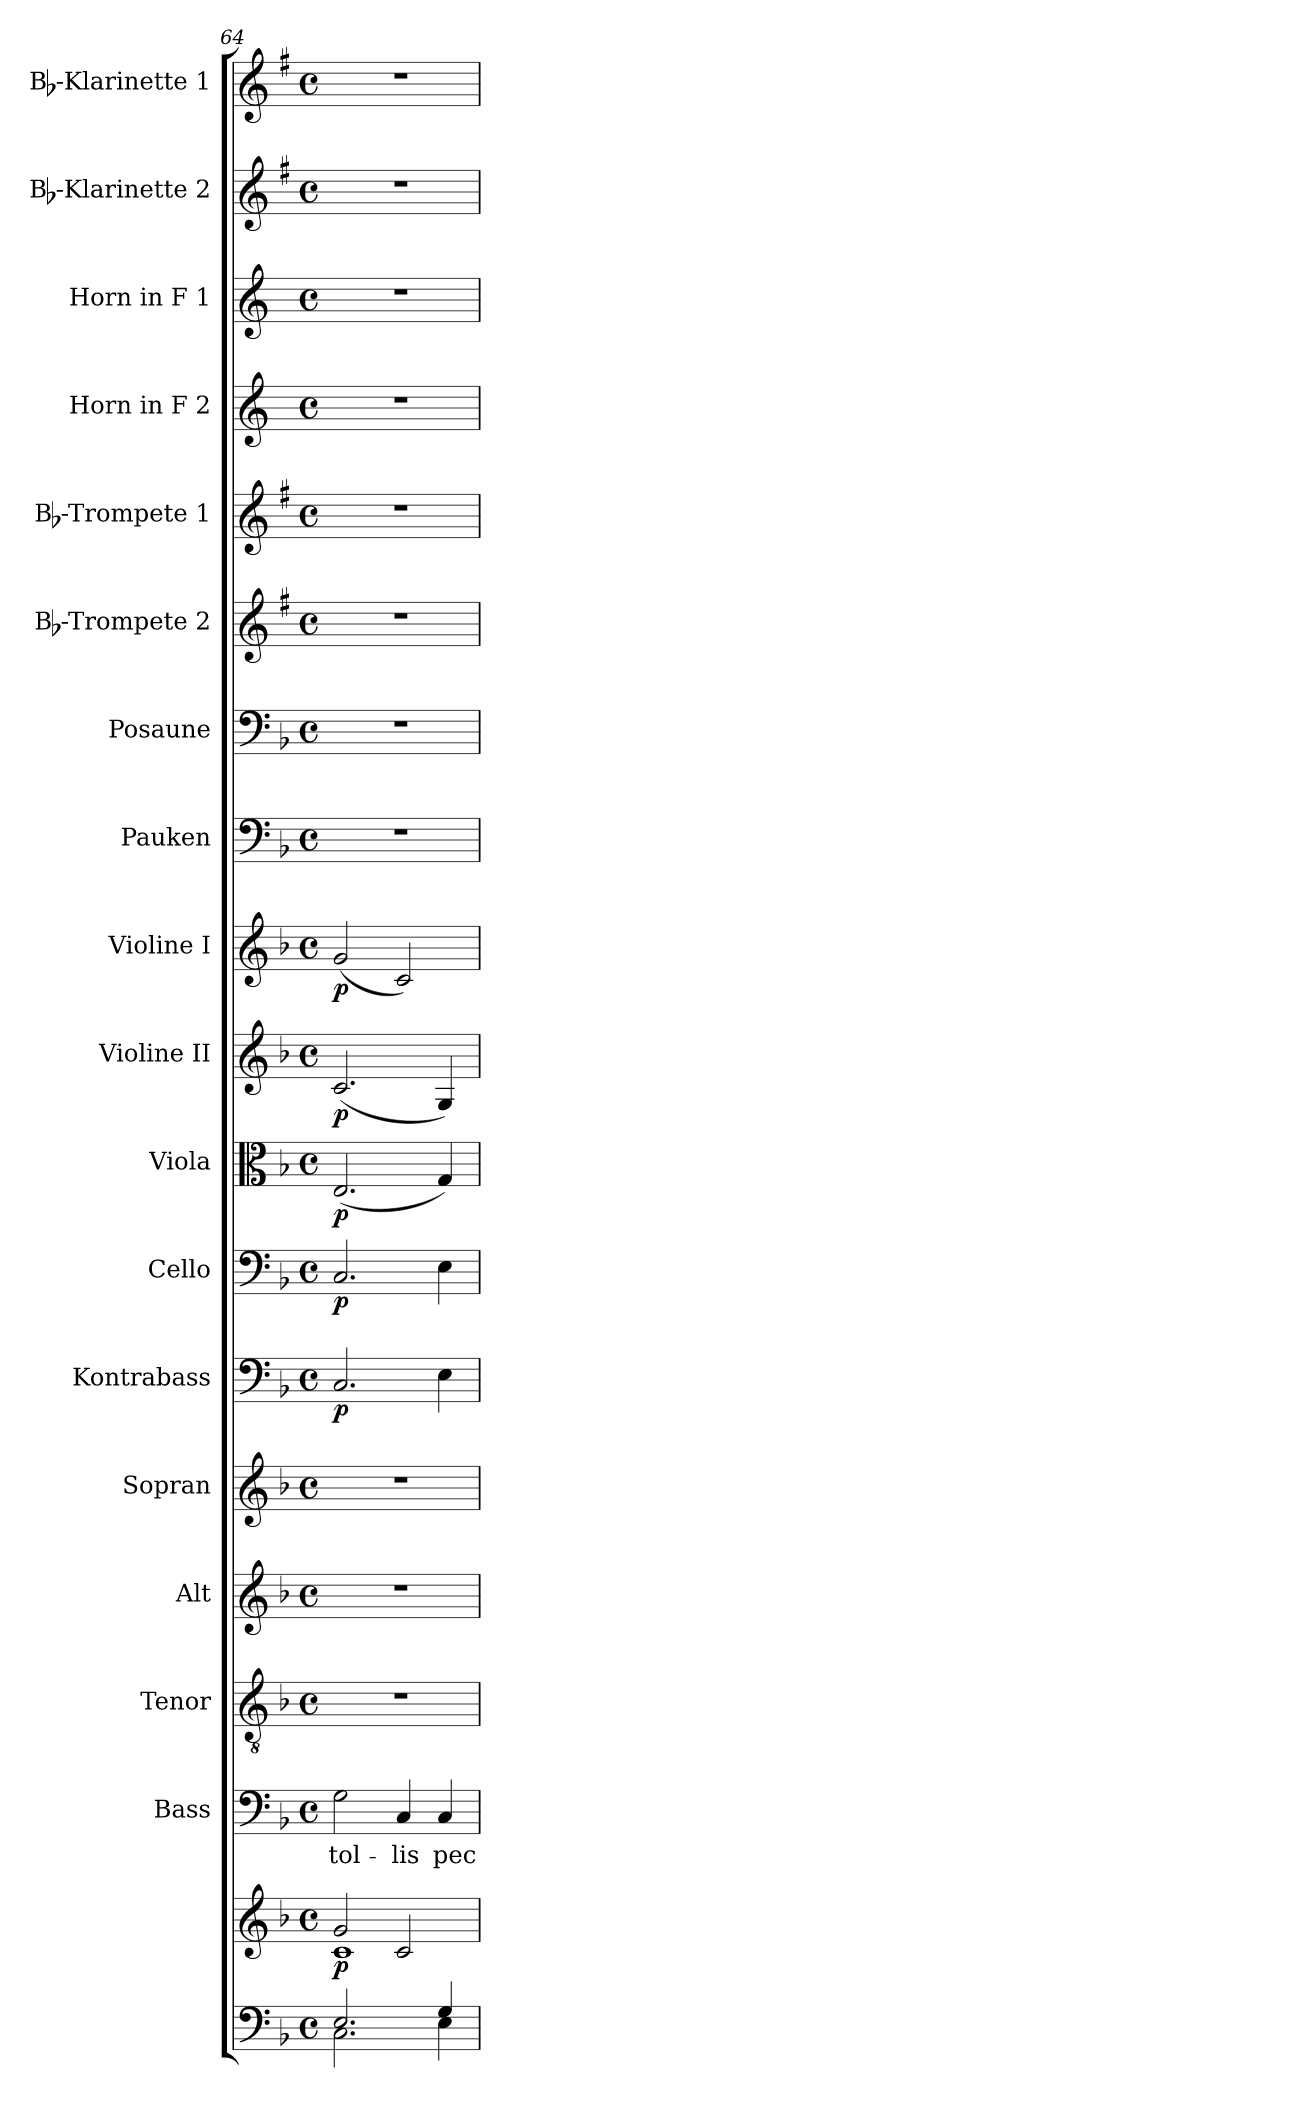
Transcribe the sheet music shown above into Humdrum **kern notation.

**kern	**kern	**dynam	**kern	**text	**kern	**kern	**kern	**kern	**dynam	**kern	**dynam	**kern	**dynam	**kern	**dynam	**kern	**dynam	**kern	**kern	**kern	**kern	**kern	**kern	**kern	**kern
*part18	*part18	*part18	*part17	*part17	*part16	*part15	*part14	*part13	*part13	*part12	*part12	*part11	*part11	*part10	*part10	*part9	*part9	*part8	*part7	*part6	*part5	*part4	*part3	*part2	*part1
*staff19	*staff18	*staff18/19	*staff17	*staff17	*staff16	*staff15	*staff14	*staff13	*staff13	*staff12	*staff12	*staff11	*staff11	*staff10	*staff10	*staff9	*staff9	*staff8	*staff7	*staff6	*staff5	*staff4	*staff3	*staff2	*staff1
*	*	*	*I"Bass	*	*I"Tenor	*I"Alt	*I"Sopran	*I"Kontrabass	*	*I"Cello	*	*I"Viola	*	*I"Violine II	*	*I"Violine I	*	*I"Pauken	*I"Posaune	*I"Bb-Trompete 2	*I"Bb-Trompete 1	*I"Horn in F 2	*I"Horn in F 1	*I"Bb-Klarinette 2	*I"Bb-Klarinette 1
*	*	*	*I'B.	*	*I'T.	*I'A.	*I'S.	*I'Kb.	*	*	*	*I'Vla.	*	*I'Vl. II	*	*I'Vl. I	*	*I'Pk.	*I'Pos.	*I'Bb Trp. 2	*I'Bb Trp. 1	*	*	*I'Bb Kl. 2	*I'Bb Kl. 1
*clefF4	*clefG2	*	*clefF4	*	*clefGv2	*clefG2	*clefG2	*clefF4	*	*clefF4	*	*clefC3	*	*clefG2	*	*clefG2	*	*clefF4	*clefF4	*clefG2	*clefG2	*clefG2	*clefG2	*clefG2	*clefG2
*	*	*	*	*	*	*	*	*ITrd7c12	*	*	*	*	*	*	*	*	*	*	*	*ITrd1c2	*ITrd1c2	*ITrd4c7	*ITrd4c7	*ITrd1c2	*ITrd1c2
*k[b-]	*k[b-]	*	*k[b-]	*	*k[b-]	*k[b-]	*k[b-]	*k[b-]	*	*k[b-]	*	*k[b-]	*	*k[b-]	*	*k[b-]	*	*k[b-]	*k[b-]	*k[b-]	*k[b-]	*k[b-]	*k[b-]	*k[b-]	*k[b-]
*F:	*F:	*	*F:	*	*F:	*F:	*F:	*F:	*	*F:	*	*F:	*	*F:	*	*F:	*	*F:	*F:	*F:	*F:	*F:	*F:	*F:	*F:
*M4/4	*M4/4	*	*M4/4	*	*M4/4	*M4/4	*M4/4	*M4/4	*	*M4/4	*	*M4/4	*	*M4/4	*	*M4/4	*	*M4/4	*M4/4	*M4/4	*M4/4	*M4/4	*M4/4	*M4/4	*M4/4
*met(c)	*met(c)	*	*met(c)	*	*met(c)	*met(c)	*met(c)	*met(c)	*	*met(c)	*	*met(c)	*	*met(c)	*	*met(c)	*	*met(c)	*met(c)	*met(c)	*met(c)	*met(c)	*met(c)	*met(c)	*met(c)
=64	=64	=64	=64	=64	=64	=64	=64	=64	=64	=64	=64	=64	=64	=64	=64	=64	=64	=64	=64	=64	=64	=64	=64	=64	=64
*^	*^	*	*	*	*	*	*	*	*	*	*	*	*	*	*	*	*	*	*	*	*	*	*	*	*
!	!	!	!	!LO:DY:b	!	!LO:LY:b	!	!	!	!	!LO:DY:b	!	!LO:DY:b	!	!LO:DY:b	!	!LO:DY:b	!	!LO:DY:b	!	!	!	!	!	!	!	!
2.E/	2.C\	2g/	1c	p	2G\	tol-	1r	1r	1r	2.CC/	p	2.C/	p	(<2.E/	p	(<2.c/	p	(<2g/	p	1r	1r	1r	1r	1r	1r	1r	1r
!	!	!	!	!	!	!LO:LY:b	!	!	!	!	!	!	!	!	!	!	!	!	!	!	!	!	!	!	!	!	!
.	.	2c/	.	.	4C/	-lis	.	.	.	.	.	.	.	.	.	.	.	2c/)	.	.	.	.	.	.	.	.	.
!	!	!	!	!	!	!LO:LY:b	!	!	!	!	!	!	!	!	!	!	!	!	!	!	!	!	!	!	!	!	!
4G/	4E\	.	.	.	4C/	pec-	.	.	.	4EE\	.	4E\	.	4G/)	.	4G/)	.	.	.	.	.	.	.	.	.	.	.
*v	*v	*	*	*	*	*	*	*	*	*	*	*	*	*	*	*	*	*	*	*	*	*	*	*	*	*	*
*	*v	*v	*	*	*	*	*	*	*	*	*	*	*	*	*	*	*	*	*	*	*	*	*	*	*	*
=	=	=	=	=	=	=	=	=	=	=	=	=	=	=	=	=	=	=	=	=	=	=	=	=	=
*-	*-	*-	*-	*-	*-	*-	*-	*-	*-	*-	*-	*-	*-	*-	*-	*-	*-	*-	*-	*-	*-	*-	*-	*-	*-
